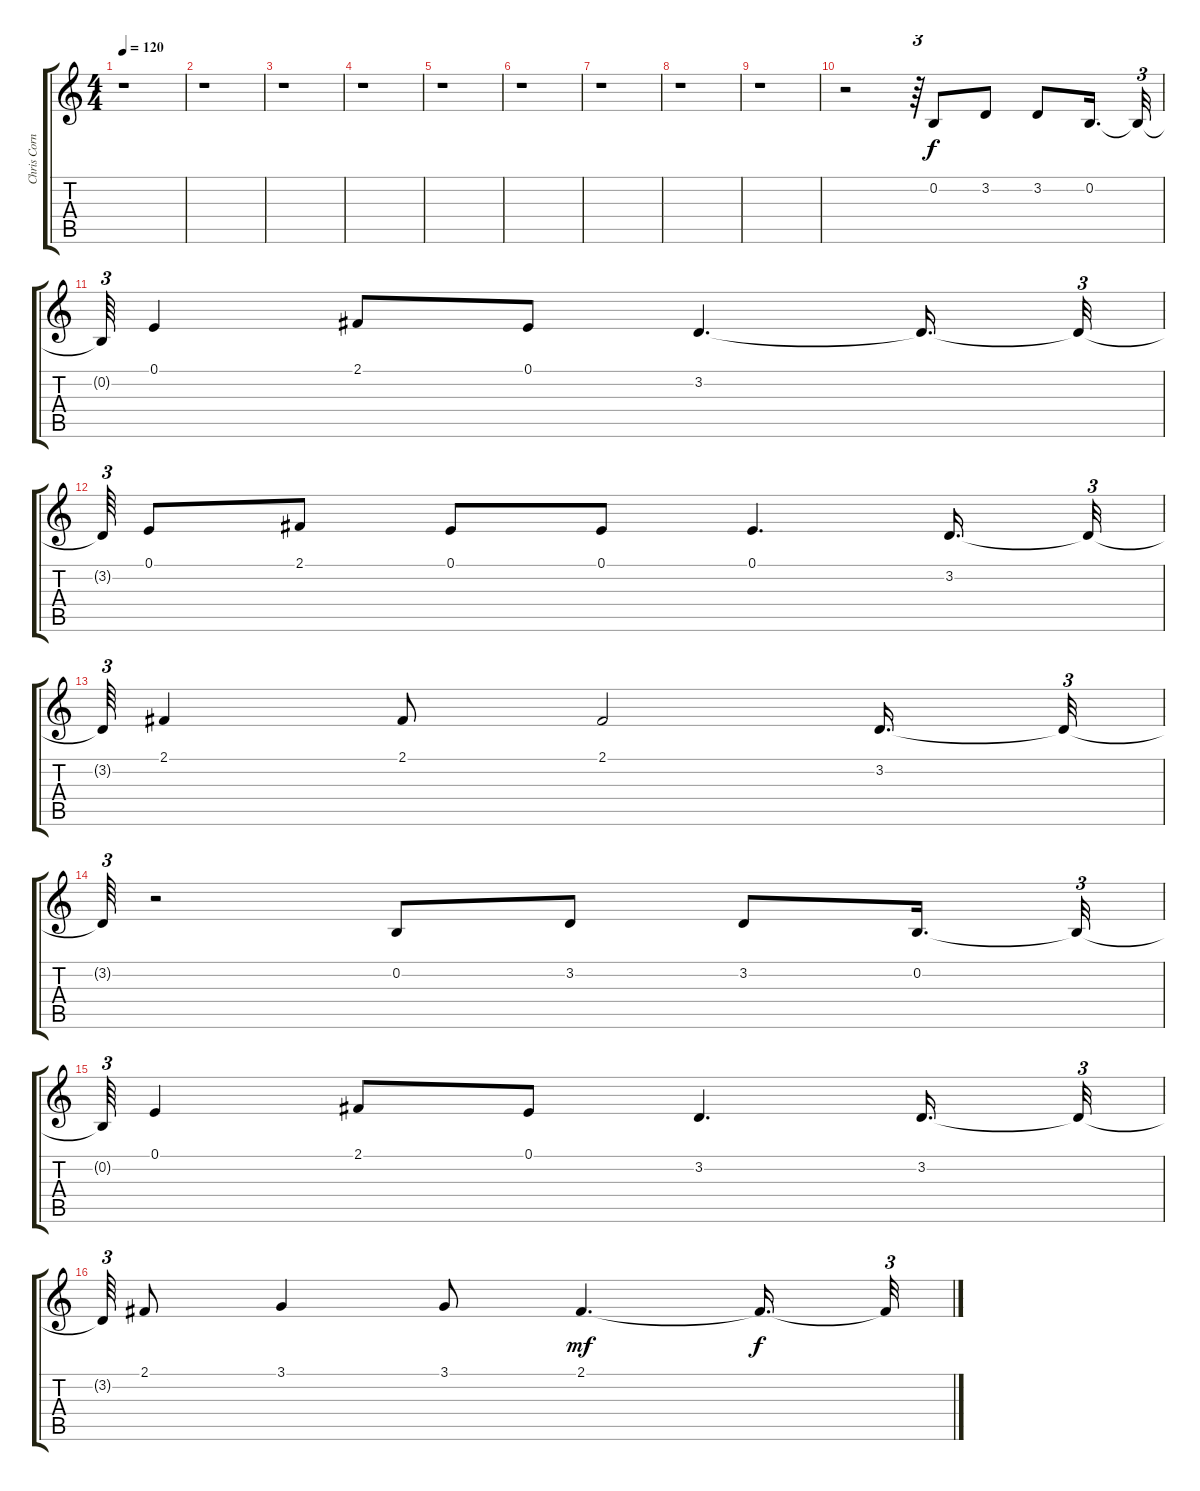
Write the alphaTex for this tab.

\track ("Chris Cornell" "Chris Corn") {instrument cello}
\staff {score tabs}
\tuning (E4 B3 G3 D3 A2 E2) {hide}
\ts (4 4)
\tempo 120
\clef g2
\ks c
r.1{dy f} |
r.1 |
r.1 |
r.1 |
r.1 |
r.1 |
r.1 |
r.1 |
r.1 |
r.2 r.64{tu (3 2)} 0.2.8{volume 13} 3.2.8 3.2.8 0.2.16{d} 0.2{t}.32{tu (3 2)} |
0.2{t}.64{tu (3 2)} 0.1.4 2.1.8 0.1.8 3.2.4{d} 3.2{t}.16{d} 3.2{t}.32{tu (3 2)} |
3.2{t}.64{tu (3 2)} 0.1.8 2.1.8 0.1.8 0.1.8 0.1.4{d} 3.2.16{d} 3.2{t}.32{tu (3 2)} |
3.2{t}.64{tu (3 2)} 2.1.4 2.1.8 2.1.2 3.2.16{d} 3.2{t}.32{tu (3 2)} |
3.2{t}.64{tu (3 2)} r.2 0.2.8 3.2.8 3.2.8 0.2.16{d} 0.2{t}.32{tu (3 2)} |
0.2{t}.64{tu (3 2)} 0.1.4 2.1.8 0.1.8 3.2.4{d} 3.2.16{d} 3.2{t}.32{tu (3 2)} |
3.2{t}.64{tu (3 2)} 2.1.8 3.1.4 3.1.8 2.1.4{d dy mf} 2.1{t}.16{d dy f} 2.1{t}.32{tu (3 2)}
